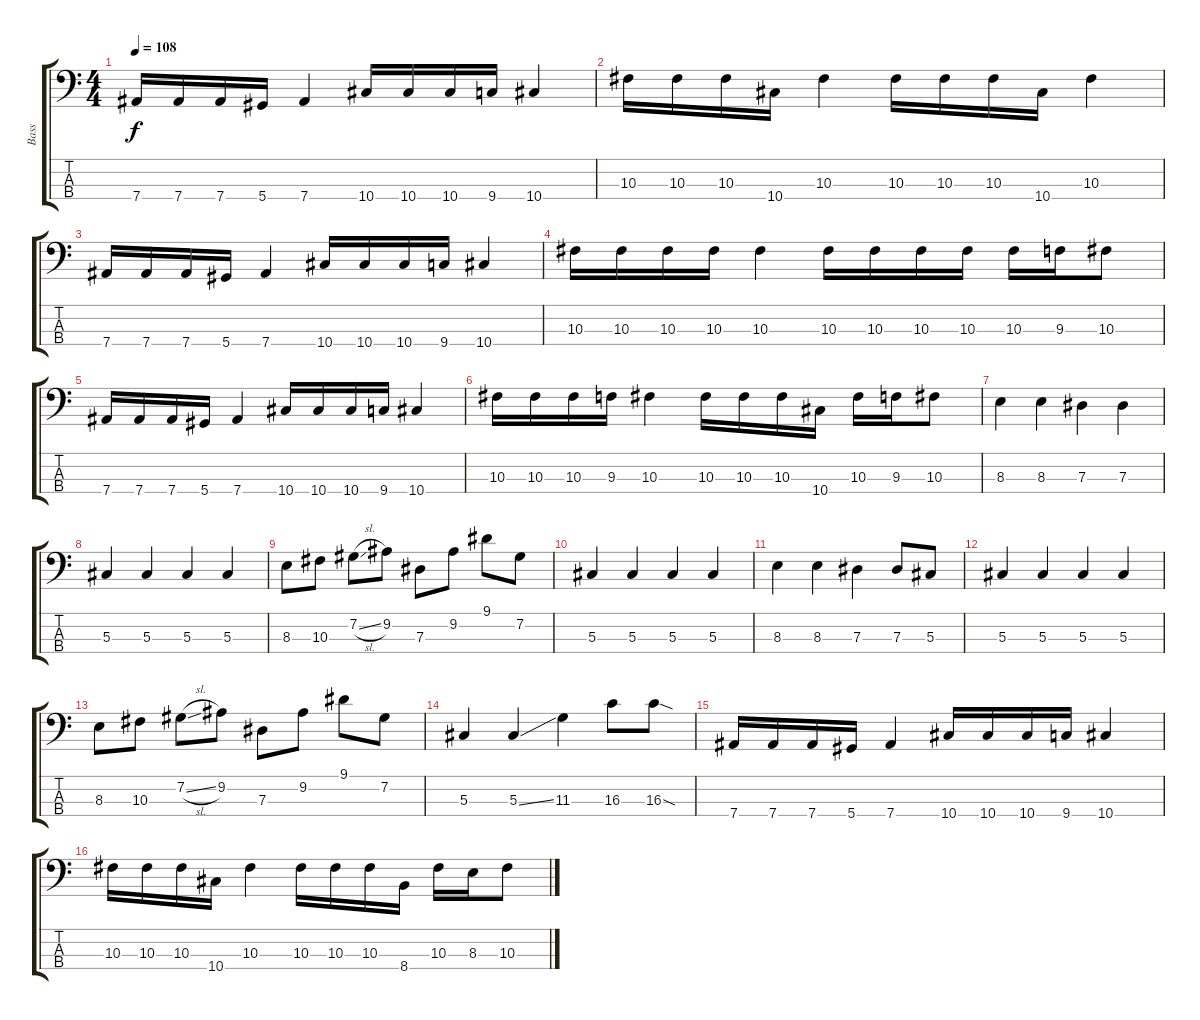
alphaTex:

\track ("Bass" "Bass") {instrument electricbassfinger}
\staff {score tabs}
\tuning (Gb2 Db2 Ab1 Eb1) {hide}
\ts (4 4)
\tempo 108
\clef f4
\ks c
7.4.16{dy f} 7.4.16 7.4.16 5.4.16 7.4.4 10.4.16 10.4.16 10.4.16 9.4.16 10.4.4 |
10.3.16 10.3.16 10.3.16 10.4.16 10.3.4 10.3.16 10.3.16 10.3.16 10.4.16 10.3.4 |
7.4.16 7.4.16 7.4.16 5.4.16 7.4.4 10.4.16 10.4.16 10.4.16 9.4.16 10.4.4 |
10.3.16 10.3.16 10.3.16 10.3.16 10.3.4 10.3.16 10.3.16 10.3.16 10.3.16 10.3.16 9.3.16 10.3.8 |
7.4.16 7.4.16 7.4.16 5.4.16 7.4.4 10.4.16 10.4.16 10.4.16 9.4.16 10.4.4 |
10.3.16 10.3.16 10.3.16 9.3.16 10.3.4 10.3.16 10.3.16 10.3.16 10.4.16 10.3.16 9.3.16 10.3.8 |
8.3.4 8.3.4 7.3.4 7.3.4 |
5.3.4 5.3.4 5.3.4 5.3.4 |
8.3.8 10.3.8 7.2{sl}.8 9.2.8 7.3.8 9.2.8 9.1.8 7.2.8 |
5.3.4 5.3.4 5.3.4 5.3.4 |
8.3.4 8.3.4 7.3.4 7.3.8 5.3.8 |
5.3.4 5.3.4 5.3.4 5.3.4 |
8.3.8 10.3.8 7.2{sl}.8 9.2.8 7.3.8 9.2.8 9.1.8 7.2.8 |
5.3.4 5.3{ss}.4 11.3.4 16.3.8 16.3{sod}.8 |
7.4.16 7.4.16 7.4.16 5.4.16 7.4.4 10.4.16 10.4.16 10.4.16 9.4.16 10.4.4 |
10.3.16 10.3.16 10.3.16 10.4.16 10.3.4 10.3.16 10.3.16 10.3.16 8.4.16 10.3.16 8.3.16 10.3.8
